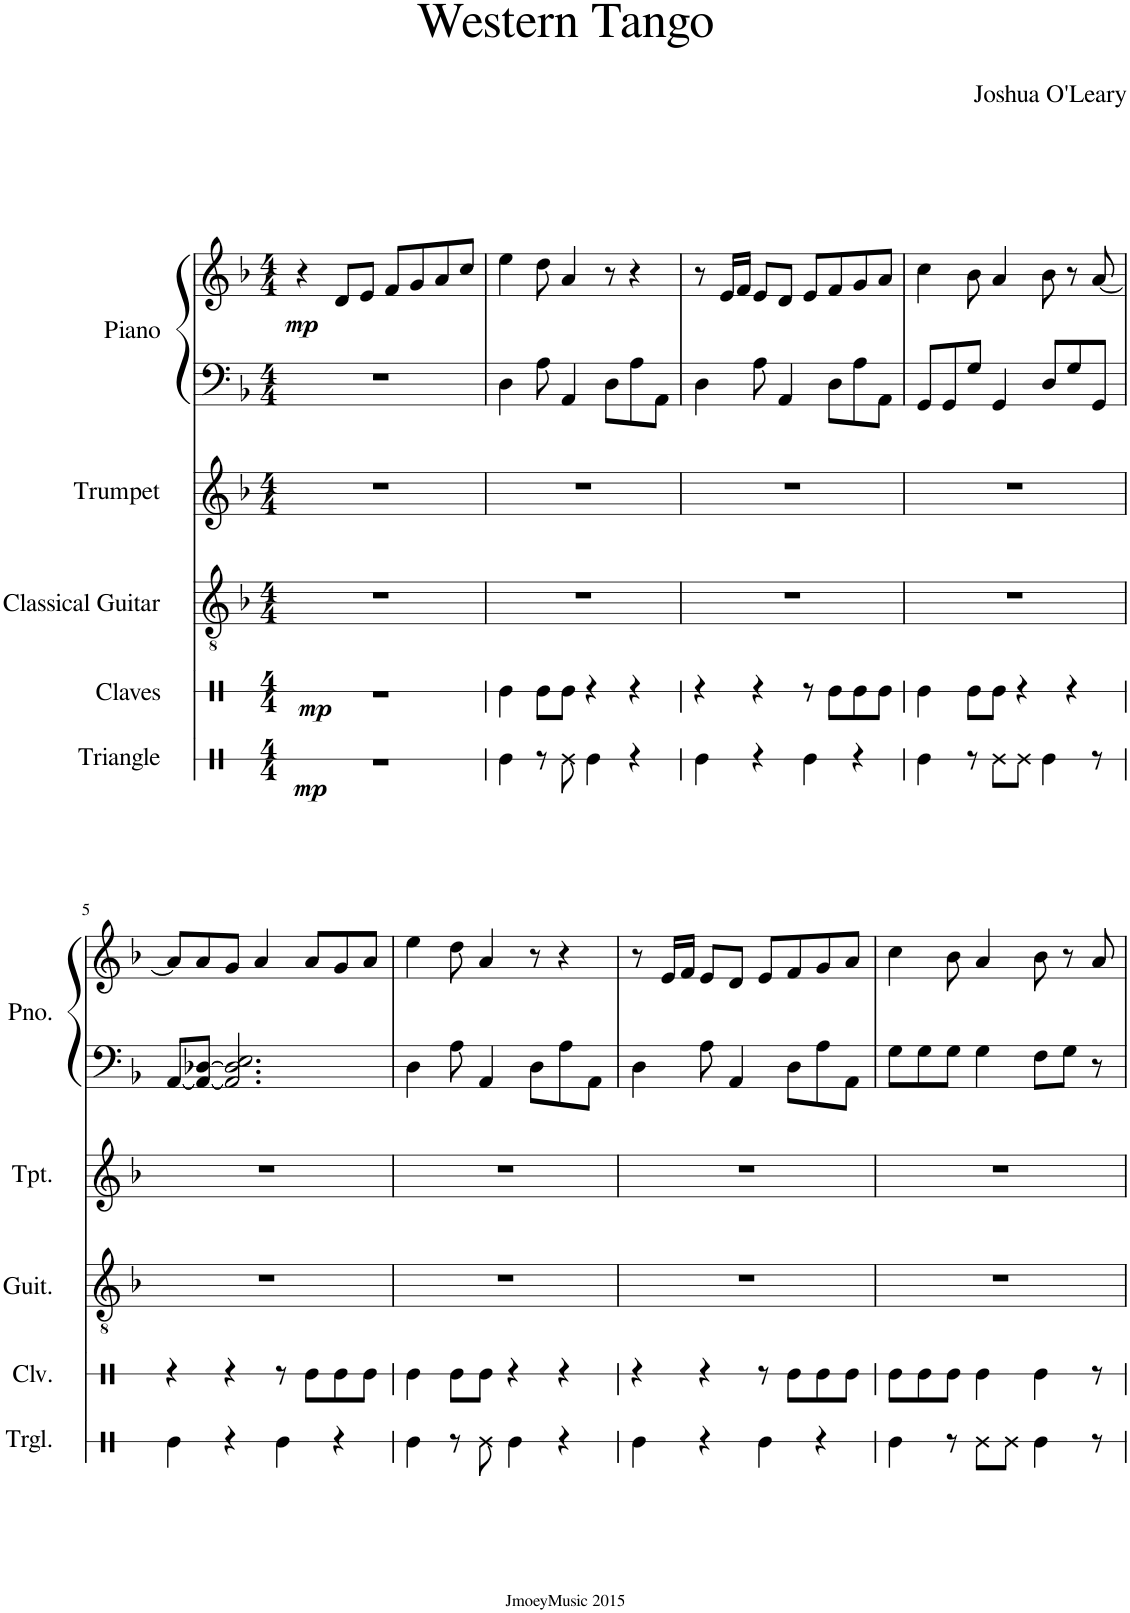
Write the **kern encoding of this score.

**kern	**dynam	**kern	**dynam	**kern	**kern	**kern	**kern	**dynam
*part5	*part5	*part4	*part4	*part3	*part2	*part1	*part1	*part1
*staff6	*staff6	*staff5	*staff5	*staff4	*staff3	*staff2	*staff1	*staff1/2
*I"Triangle	*	*I"Claves	*	*I"Classical Guitar	*I"Trumpet	*I"Piano	*	*
*I'Trgl.	*	*I'Clv.	*	*I'Guit.	*I'Tpt.	*I'Pno.	*	*
*stria1	*	*stria1	*	*	*	*	*	*
*clefX	*	*clefX	*	*clefGv2	*clefG2	*clefF4	*clefG2	*
*	*	*	*	*	*ITrd1c2	*	*	*
*k[]	*	*k[]	*	*k[b-]	*k[b-]	*k[b-]	*k[b-]	*
*M4/4	*	*M4/4	*	*M4/4	*M4/4	*M4/4	*M4/4	*
=1	=1	=1	=1	=1	=1	=1	=1	=1
!	!LO:DY:b	!	!LO:DY:b	!	!	!	!	!LO:DY:b
1r	mp	1r	mp	1r	1r	1r	4r	mp
.	.	.	.	.	.	.	8d/L	.
.	.	.	.	.	.	.	8e/J	.
.	.	.	.	.	.	.	8f/L	.
.	.	.	.	.	.	.	8g/	.
.	.	.	.	.	.	.	8a/	.
.	.	.	.	.	.	.	8cc/J	.
=2	=2	=2	=2	=2	=2	=2	=2	=2
4Re\	.	4Re\	.	1r	1r	4D\	4ee\	.
8r	.	8Re\L	.	.	.	8A\	8dd\	.
8Re\	.	8Re\J	.	.	.	4AA/	4a/	.
4Re\	.	4r	.	.	.	.	.	.
.	.	.	.	.	.	8D\L	8r	.
4r	.	4r	.	.	.	8A\	4r	.
.	.	.	.	.	.	8AA\J	.	.
=3	=3	=3	=3	=3	=3	=3	=3	=3
4Re\	.	4r	.	1r	1r	4D\	8r	.
.	.	.	.	.	.	.	16e/LL	.
.	.	.	.	.	.	.	16f/JJ	.
4r	.	4r	.	.	.	8A\	8e/L	.
.	.	.	.	.	.	4AA/	8d/J	.
4Re\	.	8r	.	.	.	.	8e/L	.
.	.	8Re\L	.	.	.	8D\L	8f/	.
4r	.	8Re\	.	.	.	8A\	8g/	.
.	.	8Re\J	.	.	.	8AA\J	8a/J	.
=4	=4	=4	=4	=4	=4	=4	=4	=4
4Re\	.	4Re\	.	1r	1r	8GG/L	4cc\	.
.	.	.	.	.	.	8GG/	.	.
8r	.	8Re\L	.	.	.	8G/J	8b-\	.
8Re\L	.	8Re\J	.	.	.	4GG/	4a/	.
8Re\J	.	4r	.	.	.	.	.	.
4Re\	.	.	.	.	.	8D/L	8b-\	.
.	.	4r	.	.	.	8G/	8r	.
8r	.	.	.	.	.	8GG/J	[8a/	.
!!LO:LB:g=z
=5	=5	=5	=5	=5	=5	=5	=5	=5
4Re\	.	4r	.	1r	1r	[8AA/L	8a/L]	.
.	.	.	.	.	.	8AA/_ [8D-X/J	8a/	.
4r	.	4r	.	.	.	2.AA/] 2.D-/] 2.E/	8g/J	.
.	.	.	.	.	.	.	4a/	.
4Re\	.	8r	.	.	.	.	.	.
.	.	8Re\L	.	.	.	.	8a/L	.
4r	.	8Re\	.	.	.	.	8g/	.
.	.	8Re\J	.	.	.	.	8a/J	.
=6	=6	=6	=6	=6	=6	=6	=6	=6
4Re\	.	4Re\	.	1r	1r	4D\	4ee\	.
8r	.	8Re\L	.	.	.	8A\	8dd\	.
8Re\	.	8Re\J	.	.	.	4AA/	4a/	.
4Re\	.	4r	.	.	.	.	.	.
.	.	.	.	.	.	8D\L	8r	.
4r	.	4r	.	.	.	8A\	4r	.
.	.	.	.	.	.	8AA\J	.	.
=7	=7	=7	=7	=7	=7	=7	=7	=7
4Re\	.	4r	.	1r	1r	4D\	8r	.
.	.	.	.	.	.	.	16e/LL	.
.	.	.	.	.	.	.	16f/JJ	.
4r	.	4r	.	.	.	8A\	8e/L	.
.	.	.	.	.	.	4AA/	8d/J	.
4Re\	.	8r	.	.	.	.	8e/L	.
.	.	8Re\L	.	.	.	8D\L	8f/	.
4r	.	8Re\	.	.	.	8A\	8g/	.
.	.	8Re\J	.	.	.	8AA\J	8a/J	.
=8	=8	=8	=8	=8	=8	=8	=8	=8
4Re\	.	8Re\L	.	1r	1r	8G\L	4cc\	.
.	.	8Re\	.	.	.	8G\	.	.
8r	.	8Re\J	.	.	.	8G\J	8b-\	.
8Re\L	.	4Re\	.	.	.	4G\	4a/	.
8Re\J	.	.	.	.	.	.	.	.
4Re\	.	4Re\	.	.	.	8F\L	8b-\	.
.	.	.	.	.	.	8G\J	8r	.
8r	.	8r	.	.	.	8r	8a/	.
=	=	=	=	=	=	=	=	=
*-	*-	*-	*-	*-	*-	*-	*-	*-
